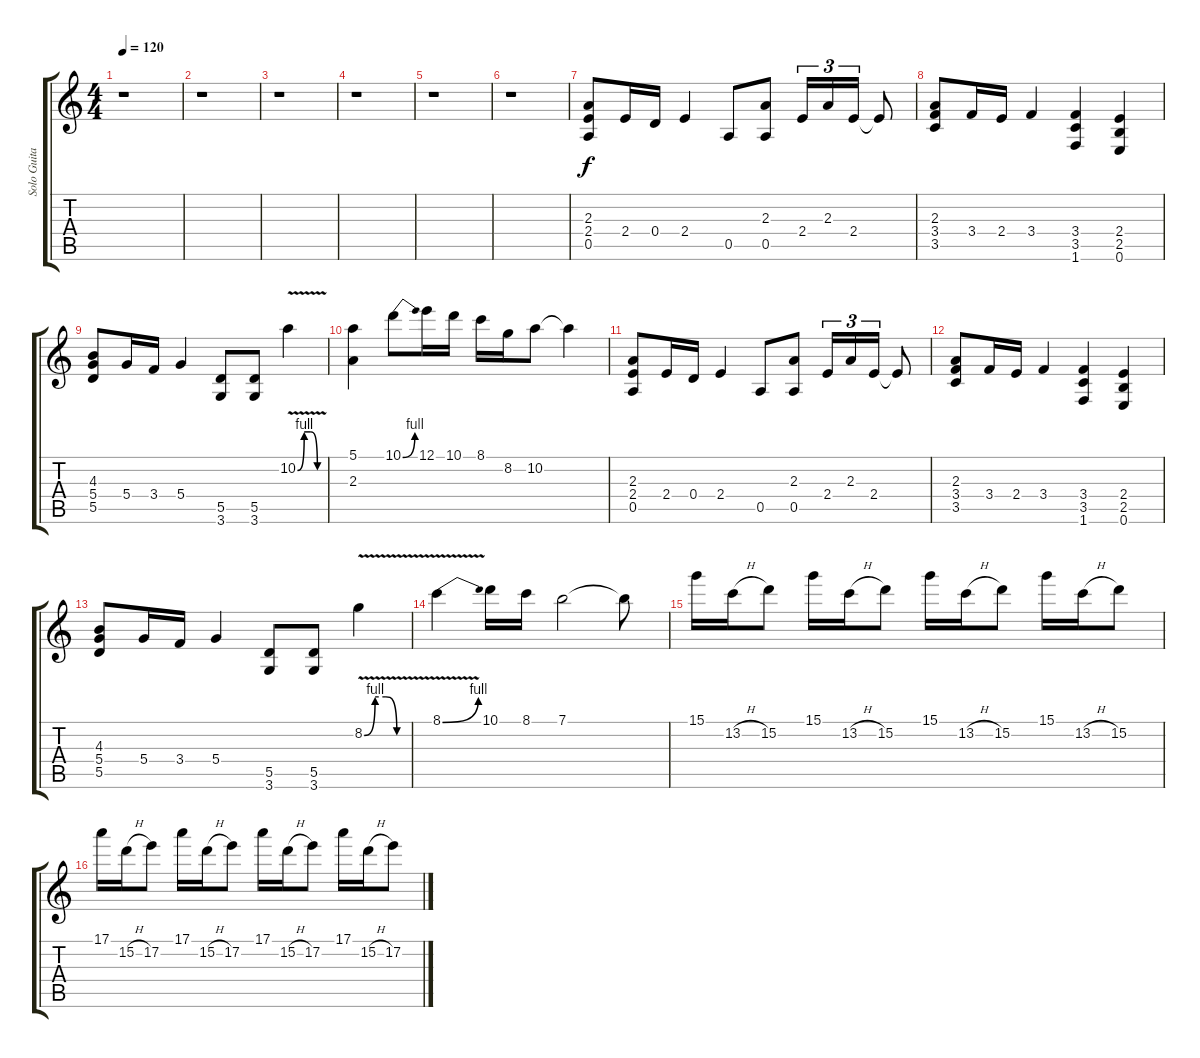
\track ("Solo Guitar" "Solo Guita") {instrument distortionguitar}
\staff {score tabs}
\tuning (E4 B3 G3 D3 A2 E2) {hide}
\ts (4 4)
\tempo 120
\clef g2
\ks c
r.1{dy f instrument distortionguitar} |
r.1 |
r.1 |
r.1 |
r.1 |
r.1 |
(2.3 2.4 0.5).8 2.4.16 0.4.16 2.4.4 0.5.8 (2.3 0.5).8 2.4.16{tu (3 2)} 2.3.16{tu (3 2)} 2.4.16{tu (3 2)} 2.4{t}.8 |
(2.3 3.4 3.5).8 3.4.16 2.4.16 3.4.4 (3.4 3.5 1.6).4 (2.4 2.5 0.6).4 |
(4.3 5.4 5.5).8 5.4.16 3.4.16 5.4.4 (5.5 3.6).8 (5.5 3.6).8 10.2{be (custom 0 0 15 4 30 4 45 0 60 0) v}.4 |
(5.1 2.3).4 10.1{be (bend 0 0 60 4)}.8 12.1.16 10.1.16 8.1.16 8.2.16 10.2.8 10.2{t}.4 |
(2.3 2.4 0.5).8 2.4.16 0.4.16 2.4.4 0.5.8 (2.3 0.5).8 2.4.16{tu (3 2)} 2.3.16{tu (3 2)} 2.4.16{tu (3 2)} 2.4{t}.8 |
(2.3 3.4 3.5).8 3.4.16 2.4.16 3.4.4 (3.4 3.5 1.6).4 (2.4 2.5 0.6).4 |
(4.3 5.4 5.5).8 5.4.16 3.4.16 5.4.4 (5.5 3.6).8 (5.5 3.6).8 8.2{be (custom 0 0 15 4 30 4 45 0 60 0) v}.4 |
8.1{be (bend 0 0 60 4) v}.4 10.1.16 8.1.16 7.1.2 7.1{t}.8 |
15.1.16{volume 13} 13.2{h}.16 15.2.8 15.1.16{volume 6} 13.2{h}.16 15.2.8 15.1.16 13.2{h}.16 15.2.8 15.1.16 13.2{h}.16 15.2.8 |
17.1.16{volume 13} 15.2{h}.16 17.2.8 17.1.16{volume 6} 15.2{h}.16 17.2.8 17.1.16 15.2{h}.16 17.2.8 17.1.16 15.2{h}.16 17.2.8
